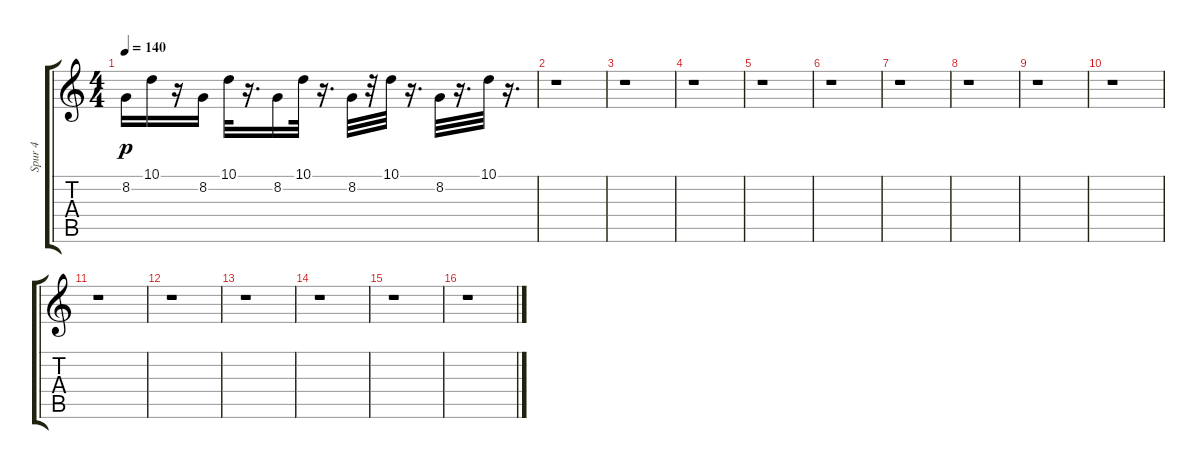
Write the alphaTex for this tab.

\track ("Spur 4" "Spur 4") {instrument percussiveorgan}
\staff {score tabs}
\tuning (E4 B3 G3 D3 A2 E2) {hide}
\ts (4 4)
\tempo 140
\clef g2
\ks c
8.2.16{dy p} 10.1.16 r.16 8.2.16 10.1.32 r.16{d} 8.2.16 10.1.32 r.16{d} 8.2.32 r.32 10.1.32 r.16{d} 8.2.32 r.16{d} 10.1.32 r.16{d} |
r.1 |
r.1 |
r.1 |
r.1 |
r.1 |
r.1 |
r.1 |
r.1 |
r.1 |
r.1 |
r.1 |
r.1 |
r.1 |
r.1 |
r.1
